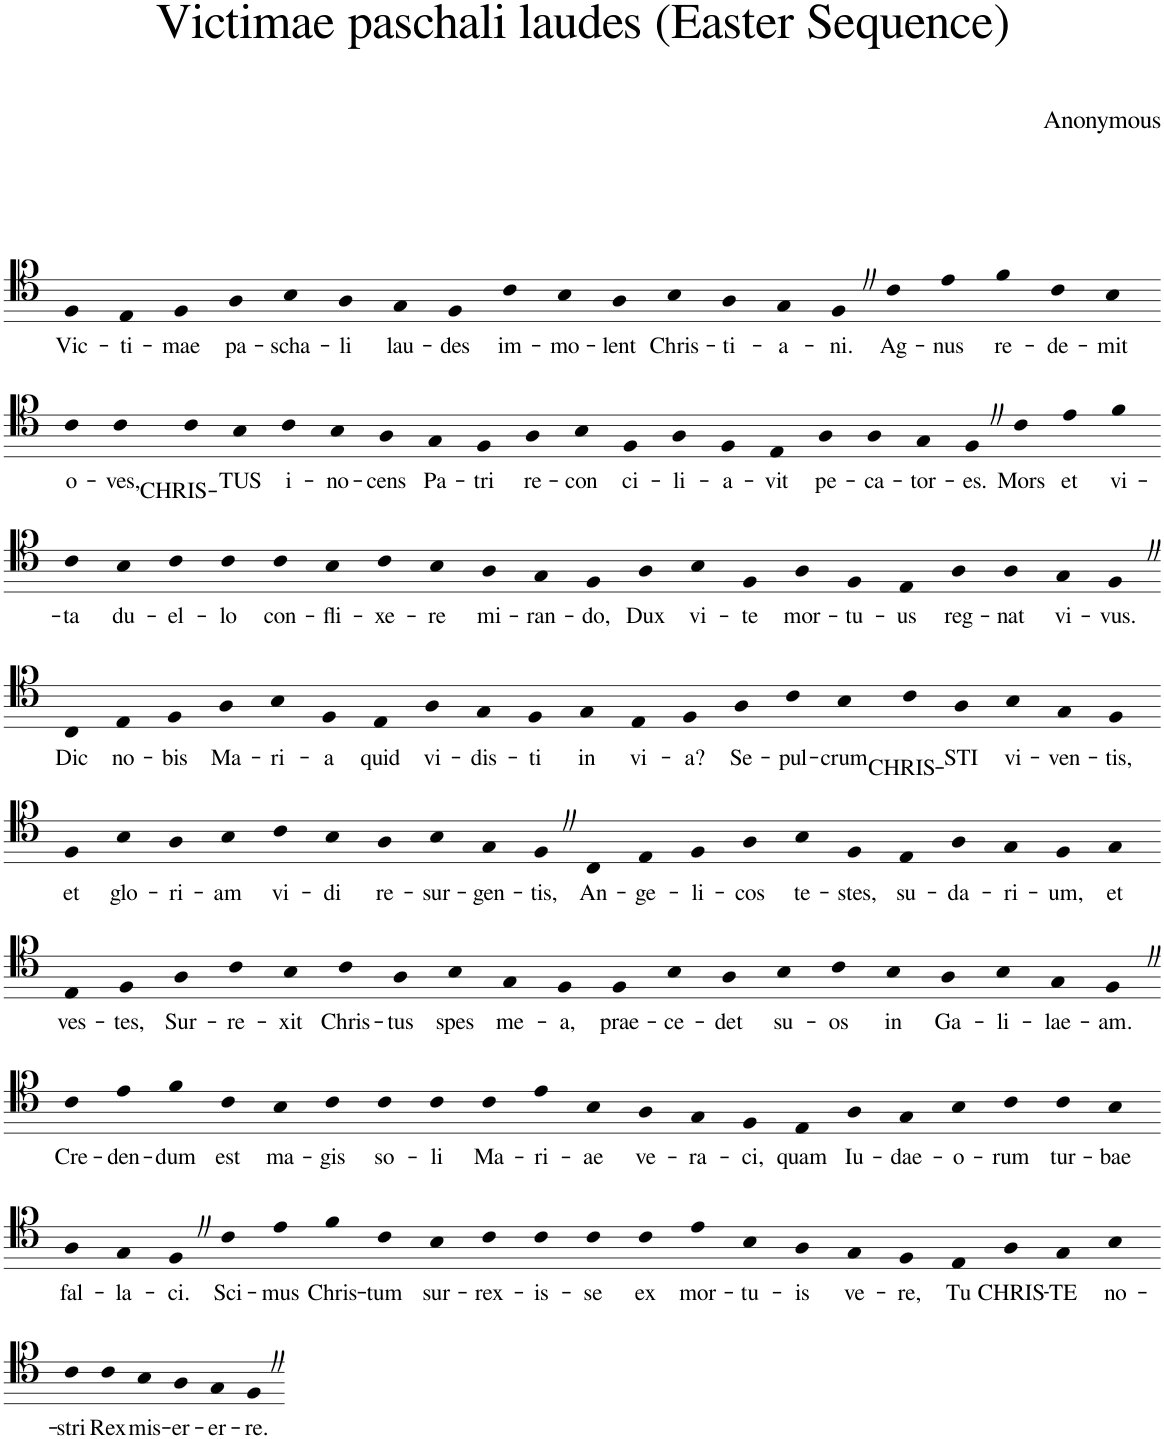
**kern	**text
*part1	*part1
*staff1	*staff1
*I"Piano	*
*I'Pno.	*
*clefC5	*
*k[]	*
*M63/4	*
=1	=1
!	!LO:LY:b
4D	Vic-
!	!LO:LY:b
4C	-ti-
!	!LO:LY:b
4D	-mae
!	!LO:LY:b
4F	pa-
!	!LO:LY:b
4G	-scha-
!	!LO:LY:b
4F	-li
!	!LO:LY:b
4E	lau-
!	!LO:LY:b
4D	-des
!	!LO:LY:b
4A	im-
!	!LO:LY:b
4G	-mo-
!	!LO:LY:b
4F	-lent
!	!LO:LY:b
4G	Chris-
!	!LO:LY:b
4F	-ti-
!	!LO:LY:b
4E	-a-
!	!LO:LY:b
4DZ	-ni.
!	!LO:LY:b
4A	Ag-
!	!LO:LY:b
4c	-nus
!	!LO:LY:b
4d	re-
!	!LO:LY:b
4A	-de-
!	!LO:LY:b
4G	-mit
!!LO:LB:g=z
=2-	=2-
!	!LO:LY:b
4A	o-
!	!LO:LY:b
4A	-ves,
!	!LO:LY:b
4A	CHRIS-
!	!LO:LY:b
4G	-TUS
!	!LO:LY:b
4A	i-
!	!LO:LY:b
4G	-no-
!	!LO:LY:b
4F	-cens
!	!LO:LY:b
4E	Pa-
!	!LO:LY:b
4D	-tri
!	!LO:LY:b
4F	re-
!	!LO:LY:b
4G	-con
!	!LO:LY:b
4D	ci-
!	!LO:LY:b
4F	-li-
!	!LO:LY:b
4D	-a-
!	!LO:LY:b
4C	-vit
!	!LO:LY:b
4F	pe-
!	!LO:LY:b
4F	-ca-
!	!LO:LY:b
4E	-tor-
!	!LO:LY:b
4DZ	-es.
!	!LO:LY:b
4A	Mors
!	!LO:LY:b
4c	et
!	!LO:LY:b
4d	vi-
!!LO:LB:g=z
=3-	=3-
!	!LO:LY:b
4A	-ta
!	!LO:LY:b
4G	du-
!	!LO:LY:b
4A	-el-
!	!LO:LY:b
4A	-lo
!	!LO:LY:b
4A	con-
!	!LO:LY:b
4G	-fli-
!	!LO:LY:b
4A	-xe-
!	!LO:LY:b
4G	-re
!	!LO:LY:b
4F	mi-
!	!LO:LY:b
4E	-ran-
!	!LO:LY:b
4D	-do,
!	!LO:LY:b
4F	Dux
!	!LO:LY:b
4G	vi-
!	!LO:LY:b
4D	-te
!	!LO:LY:b
4F	mor-
!	!LO:LY:b
4D	-tu-
!	!LO:LY:b
4C	-us
!	!LO:LY:b
4F	reg-
!	!LO:LY:b
4F	-nat
!	!LO:LY:b
4E	vi-
!	!LO:LY:b
4DZ	-vus.
!!LO:LB:g=z
=4-	=4-
!	!LO:LY:b
4AA	Dic
!	!LO:LY:b
4C	no-
!	!LO:LY:b
4D	-bis
!	!LO:LY:b
4F	Ma-
!	!LO:LY:b
4G	-ri-
!	!LO:LY:b
4D	-a
!	!LO:LY:b
4C	quid
!	!LO:LY:b
4F	vi-
!	!LO:LY:b
4E	-dis-
!	!LO:LY:b
4D	-ti
!	!LO:LY:b
4E	in
!	!LO:LY:b
4C	vi-
!	!LO:LY:b
4D	-a?
!	!LO:LY:b
4F	Se-
!	!LO:LY:b
4A	-pul-
!	!LO:LY:b
4G	-crum
!	!LO:LY:b
4A	CHRIS-
!	!LO:LY:b
4F	-STI
!	!LO:LY:b
4G	vi-
!	!LO:LY:b
4E	-ven-
!	!LO:LY:b
4D	-tis,
!!LO:LB:g=z
=5-	=5-
!	!LO:LY:b
4D	et
!	!LO:LY:b
4G	glo-
!	!LO:LY:b
4F	-ri-
!	!LO:LY:b
4G	-am
!	!LO:LY:b
4A	vi-
!	!LO:LY:b
4G	-di
!	!LO:LY:b
4F	re-
!	!LO:LY:b
4G	-sur-
!	!LO:LY:b
4E	-gen-
!	!LO:LY:b
4DZ	-tis,
!	!LO:LY:b
4AA	An-
!	!LO:LY:b
4C	-ge-
!	!LO:LY:b
4D	-li-
!	!LO:LY:b
4F	-cos
!	!LO:LY:b
4G	te-
!	!LO:LY:b
4D	-stes,
!	!LO:LY:b
4C	su-
!	!LO:LY:b
4F	-da-
!	!LO:LY:b
4E	-ri-
!	!LO:LY:b
4D	-um,
!	!LO:LY:b
4E	et
!!LO:LB:g=z
=6-	=6-
!	!LO:LY:b
4C	ves-
!	!LO:LY:b
4D	-tes,
!	!LO:LY:b
4F	Sur-
!	!LO:LY:b
4A	-re-
!	!LO:LY:b
4G	-xit
!	!LO:LY:b
4A	Chris-
!	!LO:LY:b
4F	-tus
!	!LO:LY:b
4G	spes
!	!LO:LY:b
4E	me-
!	!LO:LY:b
4D	-a,
!	!LO:LY:b
4D	prae-
!	!LO:LY:b
4G	-ce-
!	!LO:LY:b
4F	-det
!	!LO:LY:b
4G	su-
!	!LO:LY:b
4A	-os
!	!LO:LY:b
4G	in
!	!LO:LY:b
4F	Ga-
!	!LO:LY:b
4G	-li-
!	!LO:LY:b
4E	-lae-
!	!LO:LY:b
4DZ	-am.
!!LO:LB:g=z
=7-	=7-
!	!LO:LY:b
4A	Cre-
!	!LO:LY:b
4c	-den-
!	!LO:LY:b
4d	-dum
!	!LO:LY:b
4A	est
!	!LO:LY:b
4G	ma-
!	!LO:LY:b
4A	-gis
!	!LO:LY:b
4A	so-
!	!LO:LY:b
4A	-li
!	!LO:LY:b
4A	Ma-
!	!LO:LY:b
4c	-ri-
!	!LO:LY:b
4G	-ae
!	!LO:LY:b
4F	ve-
!	!LO:LY:b
4E	-ra-
!	!LO:LY:b
4D	-ci,
!	!LO:LY:b
4C	quam
!	!LO:LY:b
4F	Iu-
!	!LO:LY:b
4E	-dae-
!	!LO:LY:b
4G	-o-
!	!LO:LY:b
4A	-rum
!	!LO:LY:b
4A	tur-
!	!LO:LY:b
4G	-bae
!!LO:LB:g=z
=8-	=8-
!	!LO:LY:b
4F	fal-
!	!LO:LY:b
4E	-la-
!	!LO:LY:b
4DZ	-ci.
!	!LO:LY:b
4A	Sci-
!	!LO:LY:b
4c	-mus
!	!LO:LY:b
4d	Chris-
!	!LO:LY:b
4A	-tum
!	!LO:LY:b
4G	sur-
!	!LO:LY:b
4A	-rex-
!	!LO:LY:b
4A	-is-
!	!LO:LY:b
4A	-se
!	!LO:LY:b
4A	ex
!	!LO:LY:b
4c	mor-
!	!LO:LY:b
4G	-tu-
!	!LO:LY:b
4F	-is
!	!LO:LY:b
4E	ve-
!	!LO:LY:b
4D	-re,
!	!LO:LY:b
4C	Tu
!	!LO:LY:b
4F	CHRIS-
!	!LO:LY:b
4E	-TE
!	!LO:LY:b
4G	no-
!!LO:LB:g=z
=9-	=9-
!	!LO:LY:b
4A	-stri
!	!LO:LY:b
4A	Rex
!	!LO:LY:b
4G	mis-
!	!LO:LY:b
4F	-er-
!	!LO:LY:b
4E	-er-
!	!LO:LY:b
4DZ	-re.
=-	=-
*-	*-
